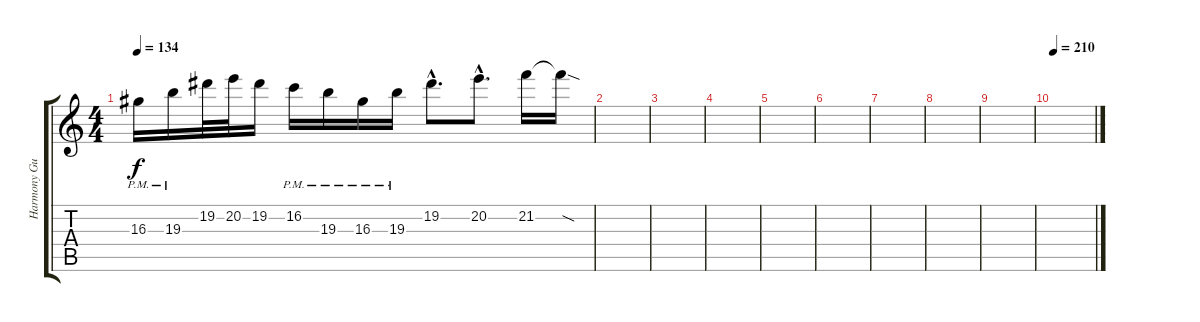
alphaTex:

\track ("Harmony Guitar" "Harmony Gu") {instrument distortionguitar}
\staff {score tabs}
\tuning (Db4 Ab3 E3 B2 Gb2 B1) {hide}
\ts (4 4)
\tempo 134
\clef g2
\ks c
16.3{pm}.16{dy f} 19.3{pm}.16 19.2.32 20.2.32 19.2.16 16.2{pm}.16 19.3{pm}.16 16.3{pm}.16 19.3{pm}.16 19.2{hac}.8{d} 20.2{hac}.8{d} 21.2.16 21.2{sod t}.16 |
|
|
|
|
|
|
|
|
\section ("" "")
\tempo 210
